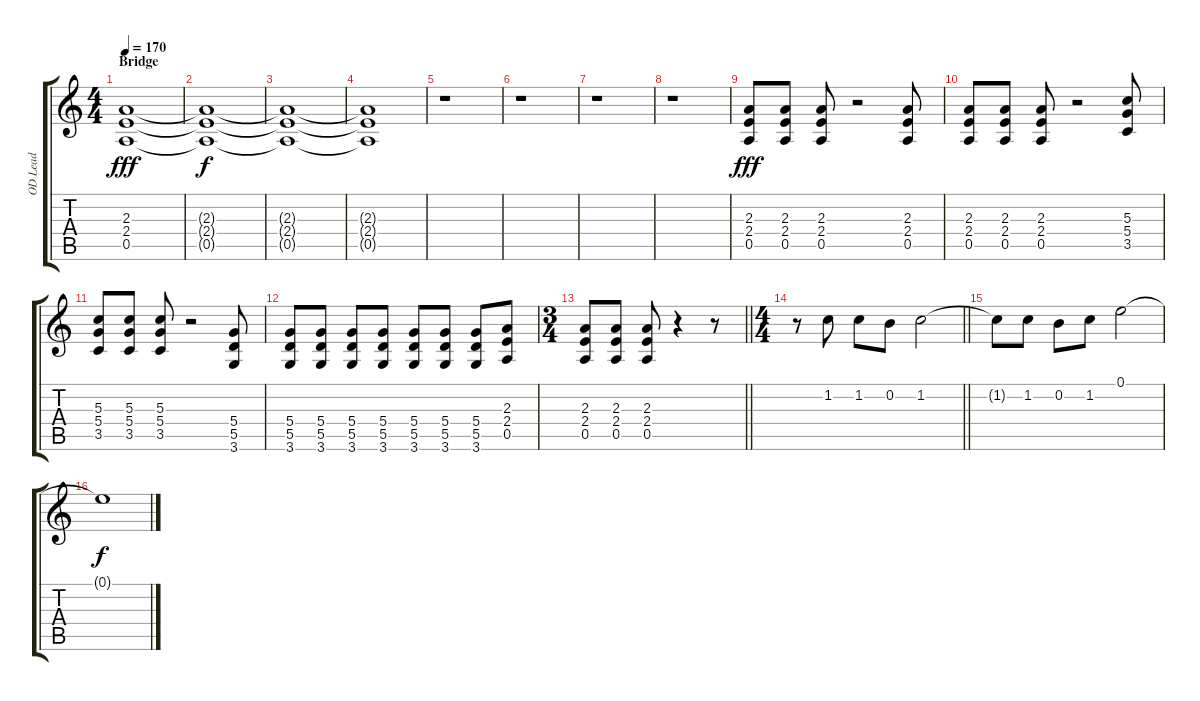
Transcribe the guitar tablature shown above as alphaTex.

\track ("OD Lead" "OD Lead") {instrument overdrivenguitar}
\staff {score tabs}
\tuning (E4 B3 G3 D3 A2 E2) {hide}
\ts (4 4)
\section ("" "Bridge")
\tempo 170
\clef g2
\ks c
(2.3 2.4 0.5).1{dy fff} |
(2.3{t} 2.4{t} 0.5{t}).1{dy f} |
(2.3{t} 2.4{t} 0.5{t}).1 |
(2.3{t} 2.4{t} 0.5{t}).1 |
r.1 |
r.1 |
r.1 |
r.1 |
(2.3 2.4 0.5).8{dy fff} (2.3 2.4 0.5).8 (2.3 2.4 0.5).8 r.2 (2.3 2.4 0.5).8 |
(2.3 2.4 0.5).8 (2.3 2.4 0.5).8 (2.3 2.4 0.5).8 r.2 (5.3 5.4 3.5).8 |
(5.3 5.4 3.5).8 (5.3 5.4 3.5).8 (5.3 5.4 3.5).8 r.2 (5.4 5.5 3.6).8 |
(5.4 5.5 3.6).8 (5.4 5.5 3.6).8 (5.4 5.5 3.6).8 (5.4 5.5 3.6).8 (5.4 5.5 3.6).8 (5.4 5.5 3.6).8 (5.4 5.5 3.6).8 (2.3 2.4 0.5).8 |
\ts (3 4)
\barLineRight lightlight
(2.3 2.4 0.5).8 (2.3 2.4 0.5).8 (2.3 2.4 0.5).8 r.4 r.8 |
\ts (4 4)
\barLineRight lightlight
r.8 1.2.8 1.2.8 0.2.8 1.2.2 |
1.2{t}.8 1.2.8 0.2.8 1.2.8 0.1.2 |
0.1{t}.1{dy f}
